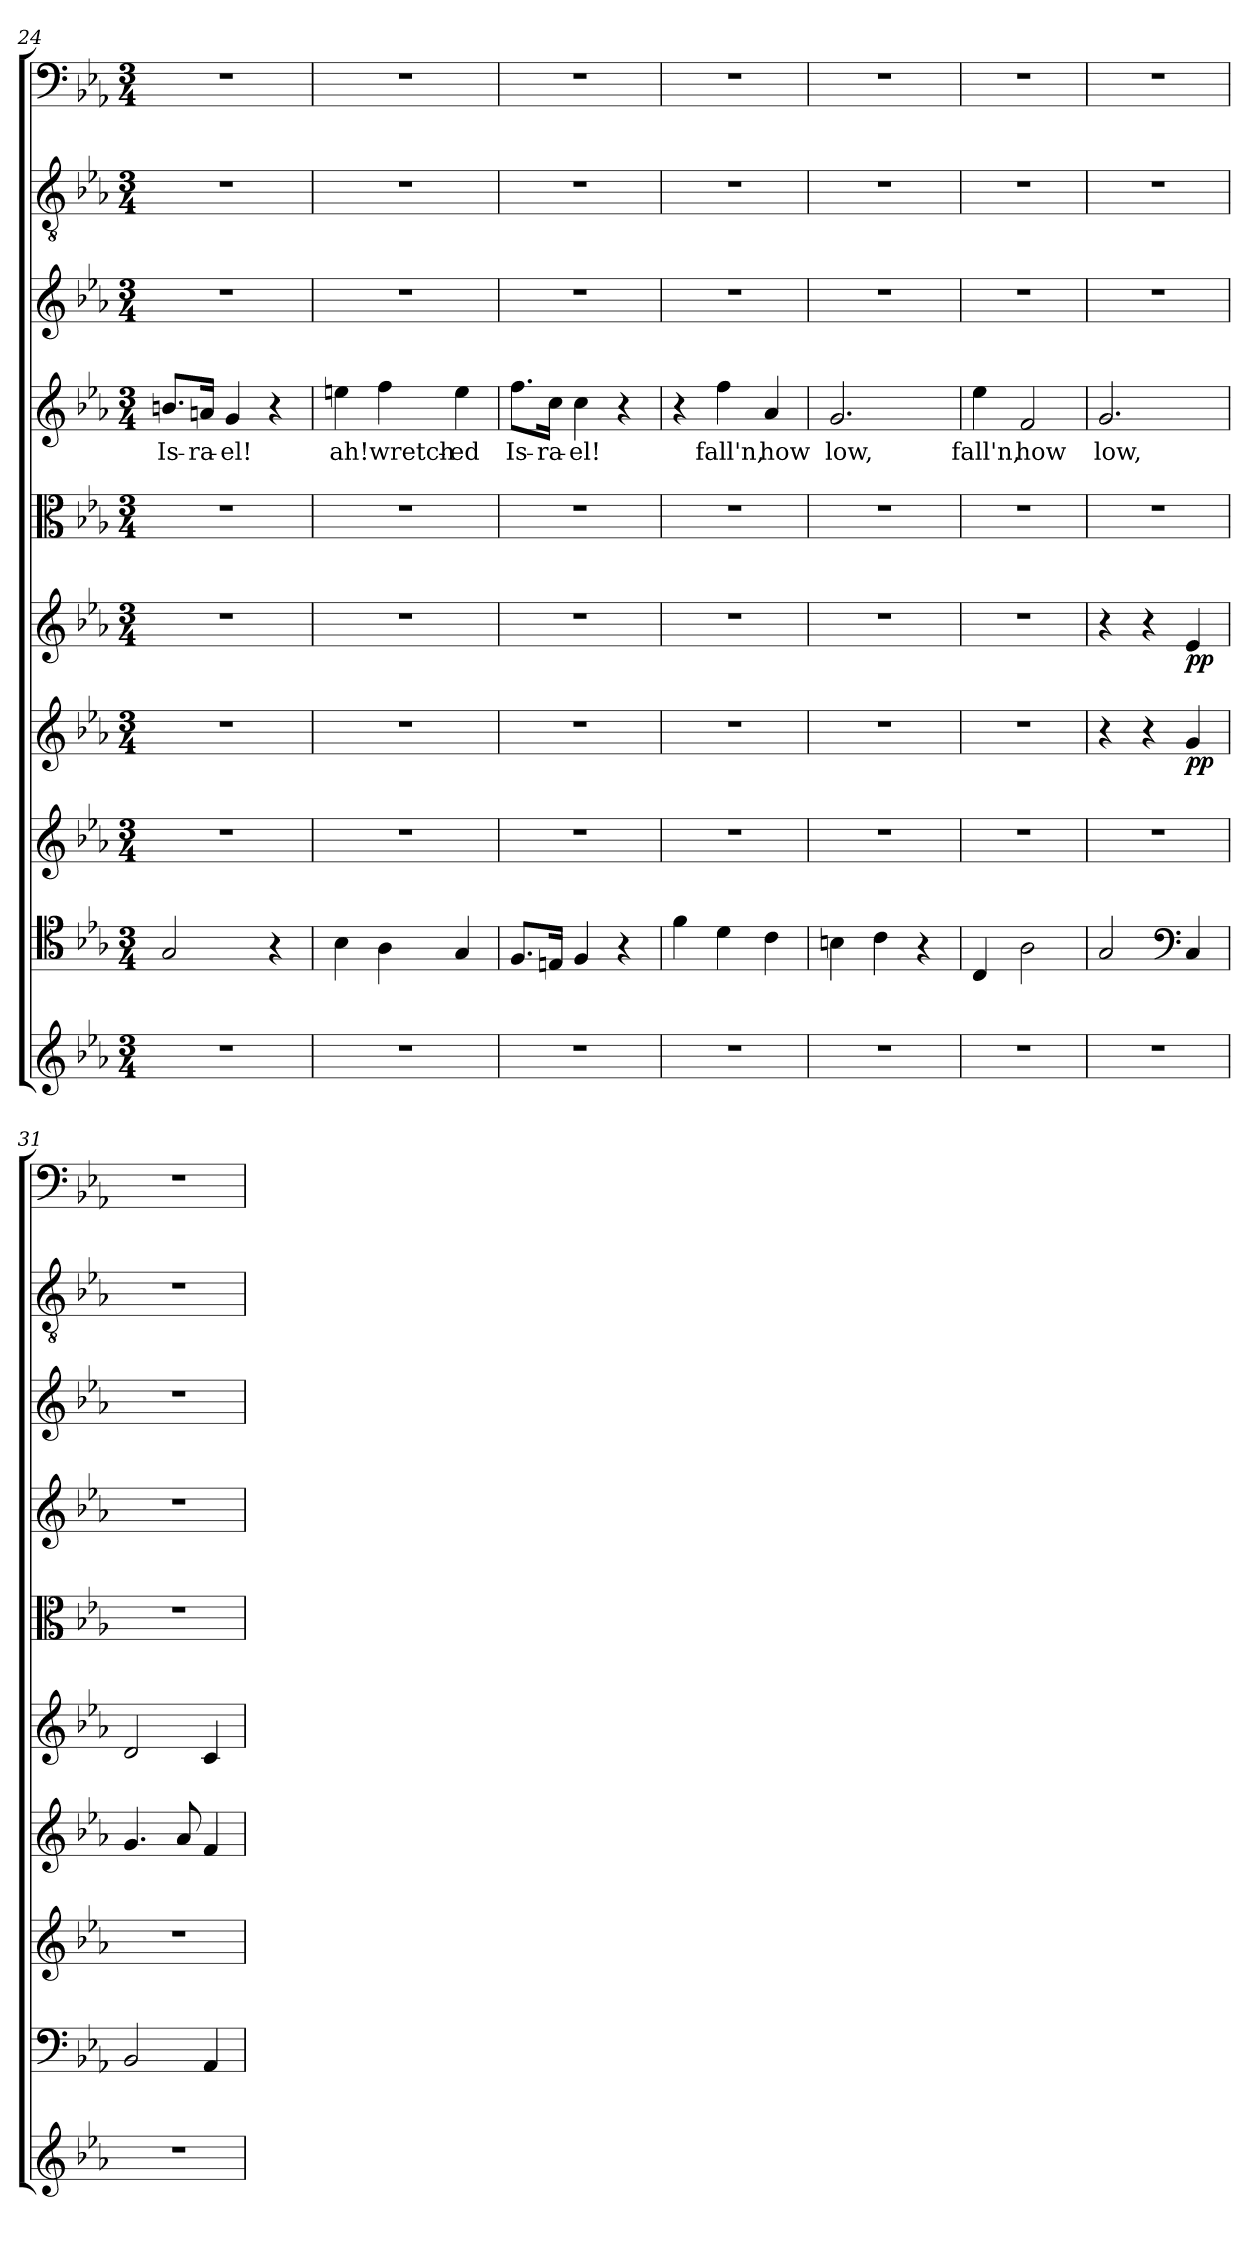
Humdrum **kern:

**kern	**kern	**kern	**kern	**dynam	**kern	**dynam	**kern	**kern	**text	**kern	**kern	**kern
*part10	*part9	*part8	*part7	*part7	*part6	*part6	*part5	*part4	*part4	*part3	*part2	*part1
*staff10	*staff9	*staff8	*staff7	*staff7	*staff6	*staff6	*staff5	*staff4	*staff4	*staff3	*staff2	*staff1
*clefG2	*clefC4	*clefG2	*clefG2	*	*clefG2	*	*clefC3	*clefG2	*	*clefG2	*clefGv2	*clefF4
*k[b-e-a-]	*k[b-e-a-]	*k[b-e-a-]	*k[b-e-a-]	*	*k[b-e-a-]	*	*k[b-e-a-]	*k[b-e-a-]	*	*k[b-e-a-]	*k[b-e-a-]	*k[b-e-a-]
*c:	*c:	*c:	*c:	*	*c:	*	*c:	*c:	*	*c:	*c:	*c:
*M3/4	*M3/4	*M3/4	*M3/4	*	*M3/4	*	*M3/4	*M3/4	*	*M3/4	*M3/4	*M3/4
=24	=24	=24	=24	=24	=24	=24	=24	=24	=24	=24	=24	=24
2.r	2G/	2.r	2.r	.	2.r	.	2.r	8.bn/L	Is-	2.r	2.r	2.r
.	.	.	.	.	.	.	.	16an/Jk	-ra-	.	.	.
.	.	.	.	.	.	.	.	4g/	-el!	.	.	.
.	4r	.	.	.	.	.	.	4r	.	.	.	.
=25	=25	=25	=25	=25	=25	=25	=25	=25	=25	=25	=25	=25
2.r	4B-\	2.r	2.r	.	2.r	.	2.r	4een\	ah!	2.r	2.r	2.r
.	4A-\	.	.	.	.	.	.	4ff\	wretch-	.	.	.
.	4G/	.	.	.	.	.	.	4ee\	-ed	.	.	.
=26	=26	=26	=26	=26	=26	=26	=26	=26	=26	=26	=26	=26
2.r	8.F/L	2.r	2.r	.	2.r	.	2.r	8.ff\L	Is-	2.r	2.r	2.r
.	16En/Jk	.	.	.	.	.	.	16cc\Jk	-ra-	.	.	.
.	4F/	.	.	.	.	.	.	4cc\	-el!	.	.	.
.	4r	.	.	.	.	.	.	4r	.	.	.	.
=27	=27	=27	=27	=27	=27	=27	=27	=27	=27	=27	=27	=27
2.r	4f\	2.r	2.r	.	2.r	.	2.r	4r	.	2.r	2.r	2.r
.	4d\	.	.	.	.	.	.	4ff\	fall'n,	.	.	.
.	4c\	.	.	.	.	.	.	4a-/	how	.	.	.
=28	=28	=28	=28	=28	=28	=28	=28	=28	=28	=28	=28	=28
2.r	4Bn\	2.r	2.r	.	2.r	.	2.r	2.g/	low,	2.r	2.r	2.r
.	4c\	.	.	.	.	.	.	.	.	.	.	.
.	4r	.	.	.	.	.	.	.	.	.	.	.
=29	=29	=29	=29	=29	=29	=29	=29	=29	=29	=29	=29	=29
2.r	4C/	2.r	2.r	.	2.r	.	2.r	4ee-\	fall'n,	2.r	2.r	2.r
.	2A-\	.	.	.	.	.	.	2f/	how	.	.	.
=30	=30	=30	=30	=30	=30	=30	=30	=30	=30	=30	=30	=30
2.r	2G/	2.r	4r	.	4r	.	2.r	2.g/	low,	2.r	2.r	2.r
.	.	.	4r	.	4r	.	.	.	.	.	.	.
*	*clefF4	*	*	*	*	*	*	*	*	*	*	*
.	4C/	.	4g/	pp	4e-/	pp	.	.	.	.	.	.
=31	=31	=31	=31	=31	=31	=31	=31	=31	=31	=31	=31	=31
2.r	2BB-/	2.r	4.g/	.	2d/	.	2.r	2.r	.	2.r	2.r	2.r
.	.	.	8a-/	.	.	.	.	.	.	.	.	.
.	4AA-/	.	4f/	.	4c/	.	.	.	.	.	.	.
=	=	=	=	=	=	=	=	=	=	=	=	=
*-	*-	*-	*-	*-	*-	*-	*-	*-	*-	*-	*-	*-
